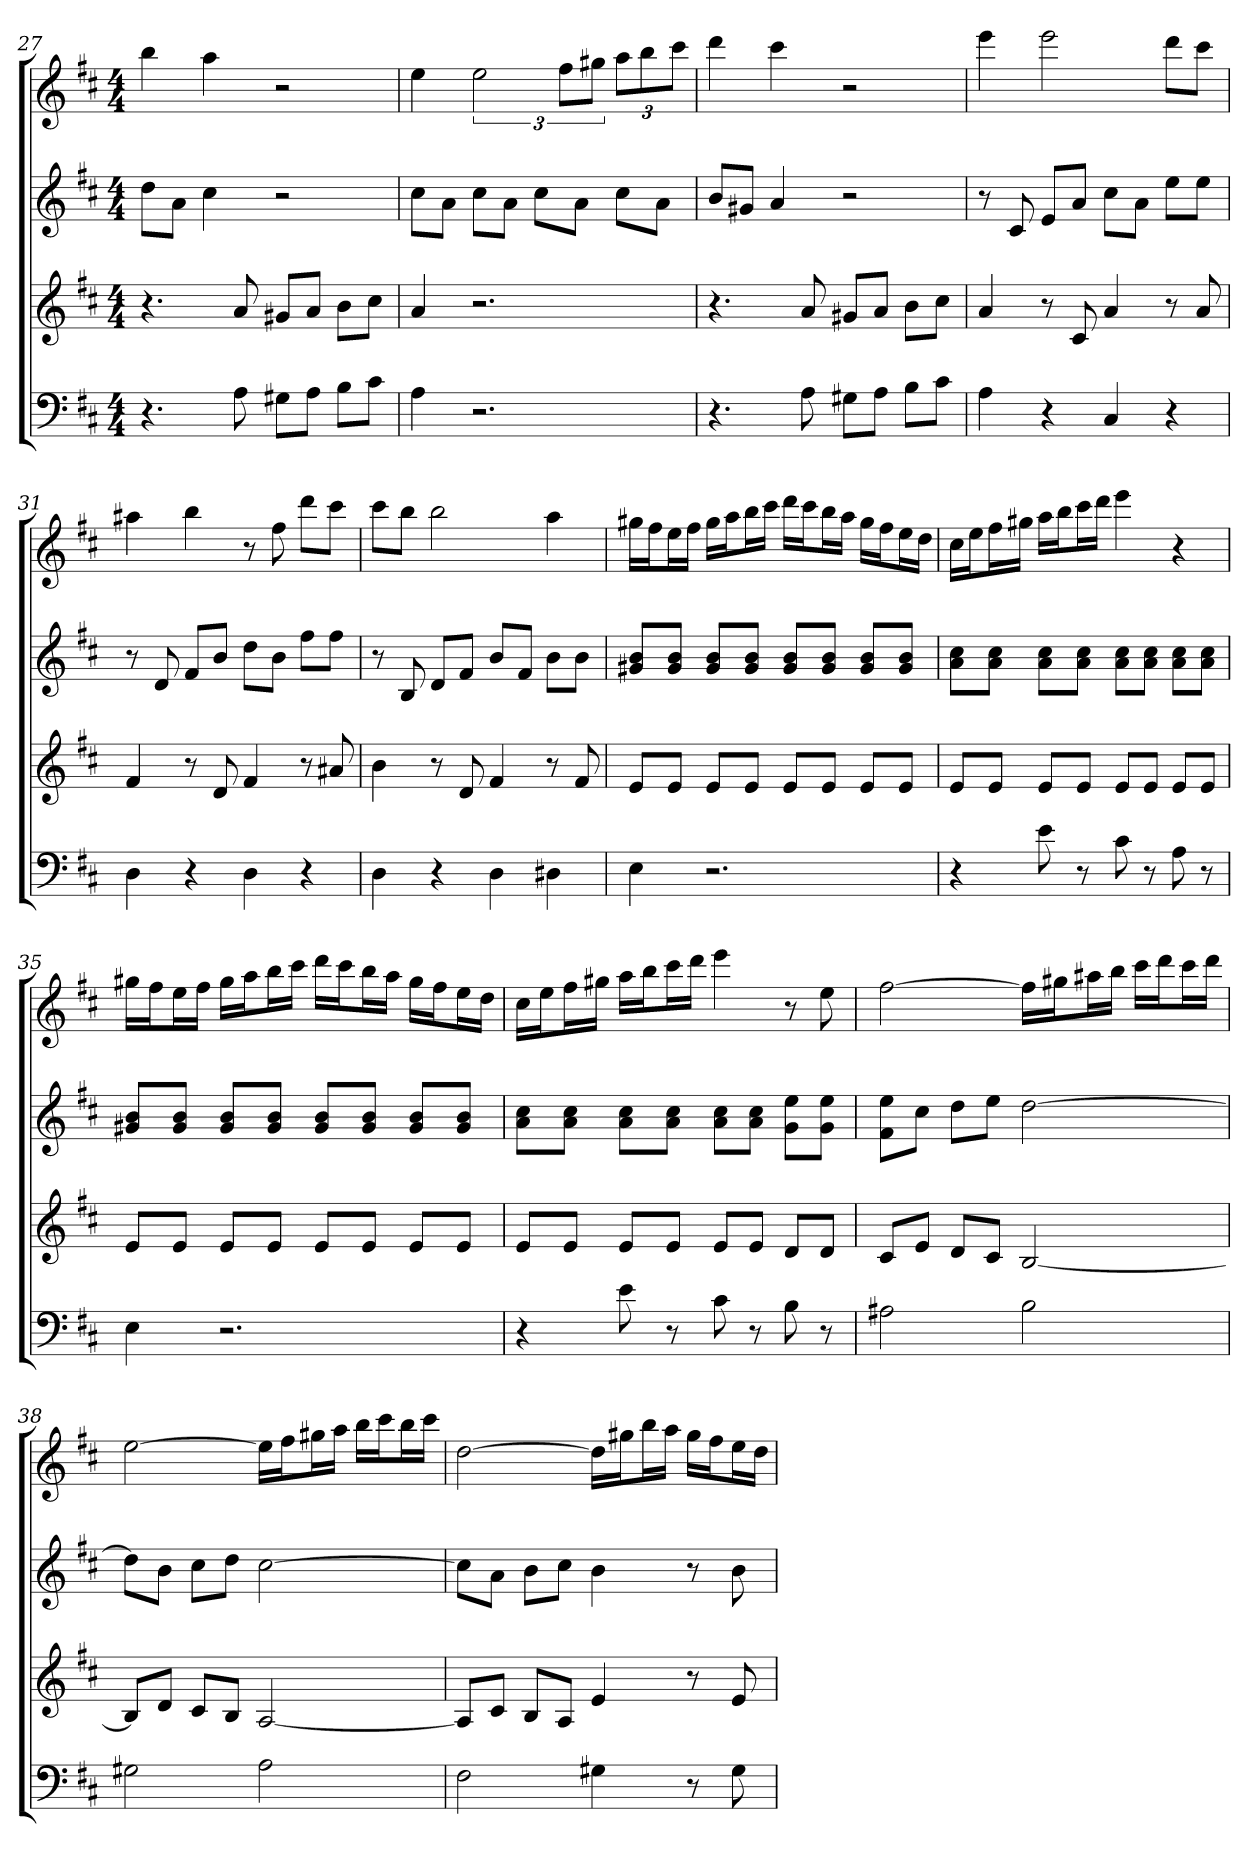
**kern	**kern	**kern	**kern
*part4	*part3	*part2	*part1
*staff4	*staff3	*staff2	*staff1
*k[f#c#]	*k[f#c#]	*k[f#c#]	*k[f#c#]
*D:	*D:	*D:	*D:
*M4/4	*M4/4	*M4/4	*M4/4
=27	=27	=27	=27
4.r	4.r	8ddL	4bb
.	.	8aJ	.
.	.	4cc#	4aa
8A	8a	.	.
8G#XL	8g#XL	2r	2r
8AJ	8aJ	.	.
8BL	8bL	.	.
8c#J	8cc#J	.	.
=28	=28	=28	=28
4A	4a	8cc#L	4ee
.	.	8aJ	.
2.r	2.r	8cc#L	3ee
.	.	8aJ	.
.	.	8cc#L	.
.	.	.	12ff#L
.	.	8aJ	.
.	.	.	12gg#XJ
.	.	8cc#L	12aaL
.	.	.	12bb
.	.	8aJ	.
.	.	.	12ccc#J
=29	=29	=29	=29
4.r	4.r	8bL	4ddd
.	.	8g#XJ	.
.	.	4a	4ccc#
8A	8a	.	.
8G#XL	8g#XL	2r	2r
8AJ	8aJ	.	.
8BL	8bL	.	.
8c#J	8cc#J	.	.
=30	=30	=30	=30
4A	4a	8r	4eee
.	.	8c#	.
4r	8r	8eL	2eee
.	8c#	8aJ	.
4C#	4a	8cc#L	.
.	.	8aJ	.
4r	8r	8eeL	8dddL
.	8a	8eeJ	8ccc#J
=31	=31	=31	=31
4D	4f#	8r	4aa#X
.	.	8d	.
4r	8r	8f#L	4bb
.	8d	8bJ	.
4D	4f#	8ddL	8r
.	.	8bJ	8ff#
4r	8r	8ff#L	8dddL
.	8a#X	8ff#J	8ccc#J
=32	=32	=32	=32
4D	4b	8r	8ccc#L
.	.	8B	8bbJ
4r	8r	8dL	2bb
.	8d	8f#J	.
4D	4f#	8bL	.
.	.	8f#J	.
4D#X	8r	8bL	4aa
.	8f#	8bJ	.
=33	=33	=33	=33
4E	8eL	8g#X 8bL	16gg#XLL
.	.	.	16ff#J
.	8eJ	8g# 8bJ	16eeL
.	.	.	16ff#JJ
2.r	8eL	8g# 8bL	16gg#LL
.	.	.	16aaJ
.	8eJ	8g# 8bJ	16bbL
.	.	.	16ccc#JJ
.	8eL	8g# 8bL	16dddLL
.	.	.	16ccc#J
.	8eJ	8g# 8bJ	16bbL
.	.	.	16aaJJ
.	8eL	8g# 8bL	16gg#LL
.	.	.	16ff#J
.	8eJ	8g# 8bJ	16eeL
.	.	.	16ddJJ
=34	=34	=34	=34
4r	8eL	8a 8cc#L	16cc#LL
.	.	.	16eeJ
.	8eJ	8a 8cc#J	16ff#L
.	.	.	16gg#XJJ
8e	8eL	8a 8cc#L	16aaLL
.	.	.	16bbJ
8r	8eJ	8a 8cc#J	16ccc#L
.	.	.	16dddJJ
8c#	8eL	8a 8cc#L	4eee
8r	8eJ	8a 8cc#J	.
8A	8eL	8a 8cc#L	4r
8r	8eJ	8a 8cc#J	.
=35	=35	=35	=35
4E	8eL	8g#X 8bL	16gg#XLL
.	.	.	16ff#J
.	8eJ	8g# 8bJ	16eeL
.	.	.	16ff#JJ
2.r	8eL	8g# 8bL	16gg#LL
.	.	.	16aaJ
.	8eJ	8g# 8bJ	16bbL
.	.	.	16ccc#JJ
.	8eL	8g# 8bL	16dddLL
.	.	.	16ccc#J
.	8eJ	8g# 8bJ	16bbL
.	.	.	16aaJJ
.	8eL	8g# 8bL	16gg#LL
.	.	.	16ff#J
.	8eJ	8g# 8bJ	16eeL
.	.	.	16ddJJ
=36	=36	=36	=36
4r	8eL	8a 8cc#L	16cc#LL
.	.	.	16eeJ
.	8eJ	8a 8cc#J	16ff#L
.	.	.	16gg#XJJ
8e	8eL	8a 8cc#L	16aaLL
.	.	.	16bbJ
8r	8eJ	8a 8cc#J	16ccc#L
.	.	.	16dddJJ
8c#	8eL	8a 8cc#L	4eee
8r	8eJ	8a 8cc#J	.
8B	8dL	8g 8eeL	8r
8r	8dJ	8g 8eeJ	8ee
=37	=37	=37	=37
2A#X	8c#L	8f# 8eeL	[2ff#
.	8eJ	8cc#J	.
.	8dL	8ddL	.
.	8c#J	8eeJ	.
2B	[2B	[2dd	16ff#LL]
.	.	.	16gg#XJ
.	.	.	16aa#XL
.	.	.	16bbJJ
.	.	.	16ccc#LL
.	.	.	16dddJ
.	.	.	16ccc#L
.	.	.	16dddJJ
=38	=38	=38	=38
2G#X	8BL]	8ddL]	[2ee
.	8dJ	8bJ	.
.	8c#L	8cc#L	.
.	8BJ	8ddJ	.
2A	[2A	[2cc#	16eeLL]
.	.	.	16ff#J
.	.	.	16gg#XL
.	.	.	16aaJJ
.	.	.	16bbLL
.	.	.	16ccc#J
.	.	.	16bbL
.	.	.	16ccc#JJ
=39	=39	=39	=39
2F#	8AL]	8cc#L]	[2dd
.	8c#J	8aJ	.
.	8BL	8bL	.
.	8AJ	8cc#J	.
4G#X	4e	4b	16ddLL]
.	.	.	16gg#XJ
.	.	.	16bbL
.	.	.	16aaJJ
8r	8r	8r	16gg#LL
.	.	.	16ff#J
8G#	8e	8b	16eeL
.	.	.	16ddJJ
=	=	=	=
*-	*-	*-	*-
